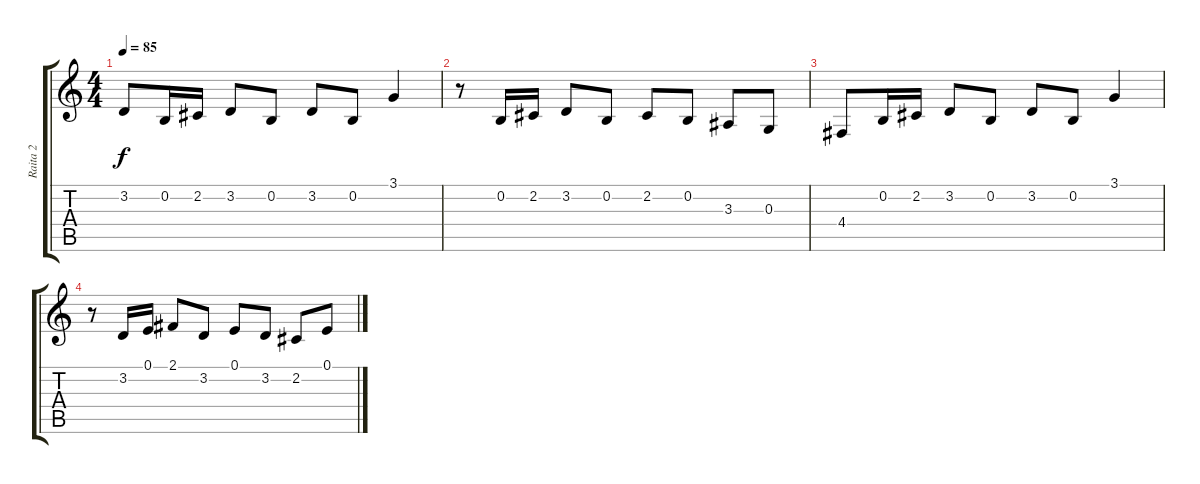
\track ("Raita 2" "Raita 2") {instrument lead6voice}
\staff {score tabs}
\tuning (E4 B3 G3 D3 A2 E2) {hide}
\ts (4 4)
\tempo 85
\clef g2
\ks c
3.2.8{dy f} 0.2.16 2.2.16 3.2.8 0.2.8 3.2.8 0.2.8 3.1.4 |
r.8 0.2.16 2.2.16 3.2.8 0.2.8 2.2.8 0.2.8 3.3.8 0.3.8 |
4.4.8 0.2.16 2.2.16 3.2.8 0.2.8 3.2.8 0.2.8 3.1.4 |
r.8 3.2.16 0.1.16 2.1.8 3.2.8 0.1.8 3.2.8 2.2.8 0.1.8
